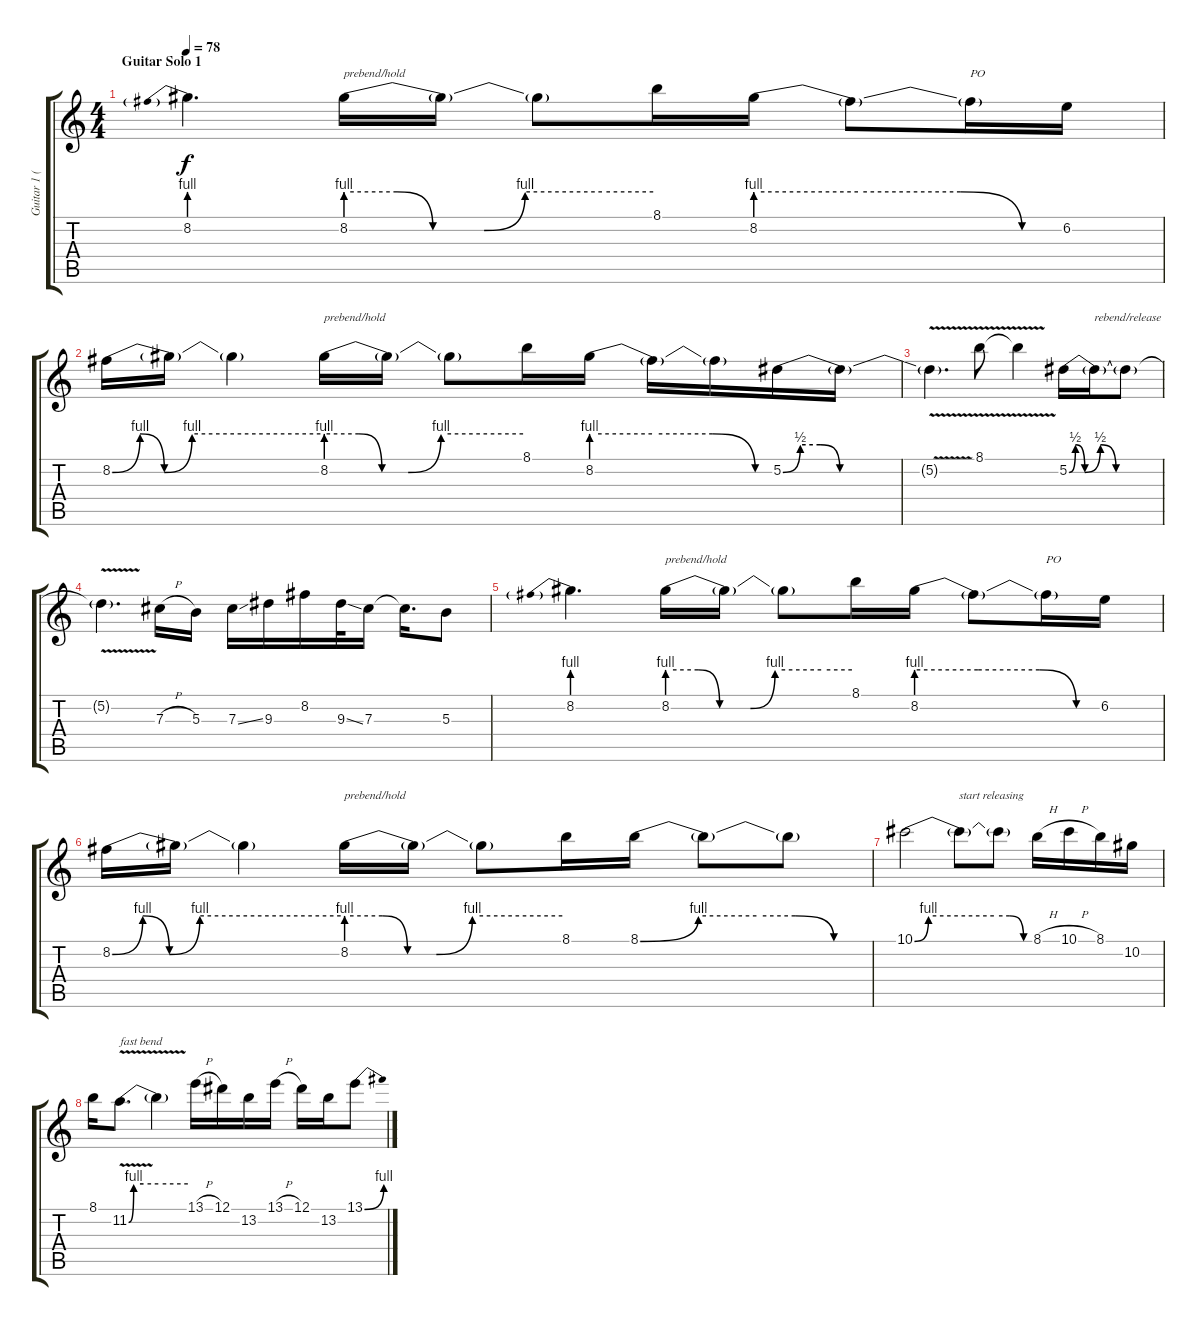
\track ("Guitar 1 (Slash)" "Guitar 1 (") {instrument distortionguitar}
\staff {score tabs}
\tuning (Eb4 Bb3 Gb3 Db3 Ab2 Eb2) {hide}
\ts (4 4)
\section ("" "Guitar Solo 1")
\tempo 78
\clef g2
\ks c
8.2{be (prebend 0 4 60 4)}.4{d dy f instrument distortionguitar} 8.2{be (custom 0 4 10 4 17 0 27 0 35 4 50 4 60 4)}.16{txt "prebend/hold"} 8.2{t}.16 8.2{t}.8 8.1.16 8.2{be (custom 0 4 20 4 40 4 52 0 60 0)}.16 8.2{t}.8 8.2{t}.16{txt "PO"} 6.2.16 |
8.2{be (custom 0 0 8 4 15 0 23 4 60 4)}.16 8.2{t}.16 8.2{t}.4 8.2{be (custom 0 4 10 4 17 0 25 0 35 4 60 4)}.16{txt "prebend/hold"} 8.2{t}.16 8.2{t}.8 8.1.16 8.2{be (custom 0 4 20 4 40 4 54 0 60 0)}.16 8.2{t}.16 8.2{t}.16 5.2{be (custom 0 0 7 2 15 2 23 0 60 0)}.16 5.2{t}.16 |
5.2{v t}.4{d} 8.1{v}.8 8.1{t}.4 5.2{be (custom 0 0 4 2 10 0 20 2 30 0 60 0)}.16 5.2{t}.16{txt "rebend/release"} 5.2{t}.8 |
5.2{v t}.4{d} 7.3{h}.16 5.3.16 7.3{ss}.16 9.3.16 8.2.16 9.3{ss}.32 7.3.16 7.3{t}.16{d} 5.3.8 |
8.2{be (prebend 0 4 60 4)}.4{d} 8.2{be (custom 0 4 10 4 17 0 27 0 35 4 50 4 60 4)}.16{txt "prebend/hold"} 8.2{t}.16 8.2{t}.8 8.1.16 8.2{be (custom 0 4 20 4 40 4 52 0 60 0)}.16 8.2{t}.8 8.2{t}.16{txt "PO"} 6.2.16 |
8.2{be (custom 0 0 8 4 15 0 23 4 60 4)}.16 8.2{t}.16 8.2{t}.4 8.2{be (custom 0 4 10 4 17 0 25 0 35 4 60 4)}.16{txt "prebend/hold"} 8.2{t}.16 8.2{t}.8 8.1.16 8.1{be (custom 0 0 15 4 30 4 40 4 50 0 60 0)}.16 8.1{t}.8 8.1{t}.8 |
10.1{be (custom 0 0 7 4 40 4 48 4 55 0 60 0)}.2 10.1{t}.8{txt "start releasing"} 10.1{t}.8 8.1{h}.16 10.1{h}.16 8.1.16 10.2.16 |
8.1.16 11.2{be (custom 0 0 5 4 15 4 30 4 60 4) v}.8{d txt "fast bend"} 11.2{t}.4 13.1{h}.16 12.1.16 13.2.16 13.1{h}.16 12.1.16 13.2.16 13.1{be (bend 0 0 60 4)}.8
